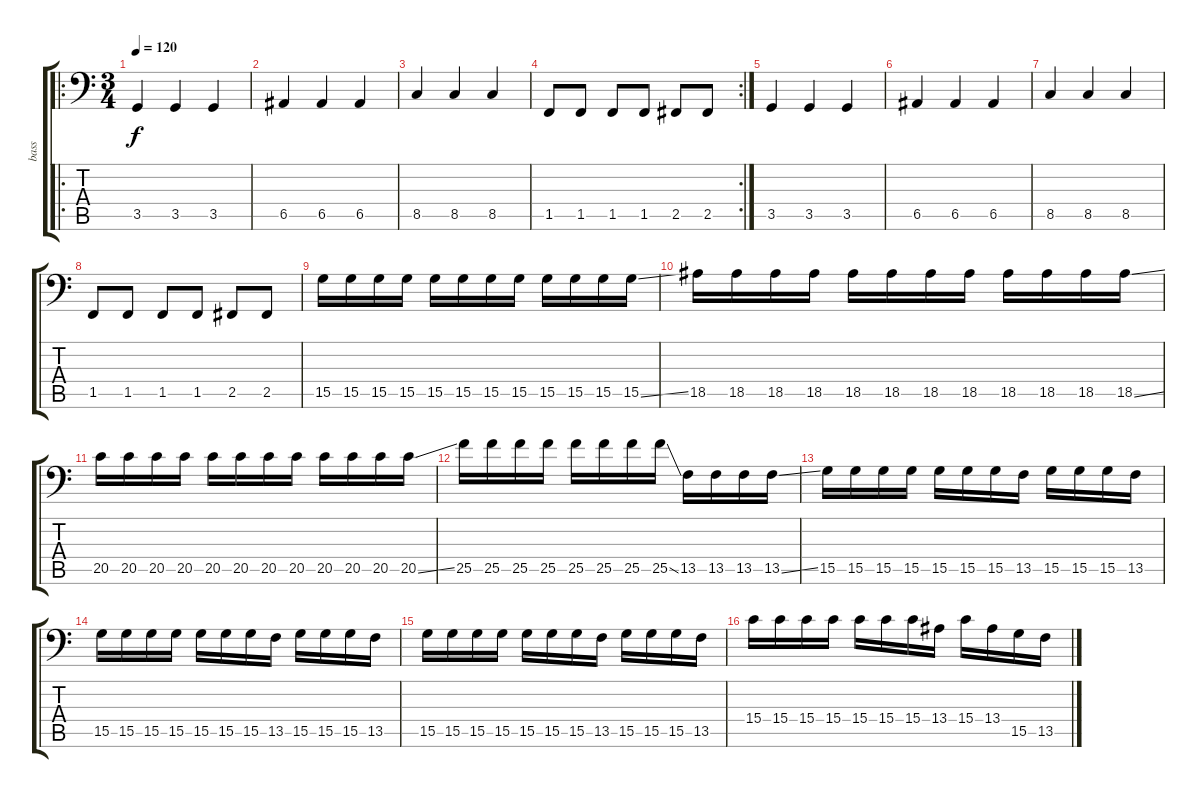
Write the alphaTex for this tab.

\track ("bass" "bass") {instrument electricbassfinger}
\staff {score tabs}
\tuning (C3 G2 D2 A1 E1 B0) {hide}
\ro
\ts (3 4)
\section ("" "")
\tempo 120
\clef f4
\ks c
3.5.4{dy f} 3.5.4 3.5.4 |
6.5.4 6.5.4 6.5.4 |
8.5.4 8.5.4 8.5.4 |
\rc 2
1.5.8 1.5.8 1.5.8 1.5.8 2.5.8 2.5.8 |
3.5.4 3.5.4 3.5.4 |
6.5.4 6.5.4 6.5.4 |
8.5.4 8.5.4 8.5.4 |
1.5.8 1.5.8 1.5.8 1.5.8 2.5.8 2.5.8 |
15.5.16 15.5.16 15.5.16 15.5.16 15.5.16 15.5.16 15.5.16 15.5.16 15.5.16 15.5.16 15.5.16 15.5{ss}.16 |
18.5.16 18.5.16 18.5.16 18.5.16 18.5.16 18.5.16 18.5.16 18.5.16 18.5.16 18.5.16 18.5.16 18.5{ss}.16 |
20.5.16 20.5.16 20.5.16 20.5.16 20.5.16 20.5.16 20.5.16 20.5.16 20.5.16 20.5.16 20.5.16 20.5{ss}.16 |
25.5.16 25.5.16 25.5.16 25.5.16 25.5.16 25.5.16 25.5.16 25.5{ss}.16 13.5.16 13.5.16 13.5.16 13.5{ss}.16 |
15.5.16 15.5.16 15.5.16 15.5.16 15.5.16 15.5.16 15.5.16 13.5.16 15.5.16 15.5.16 15.5.16 13.5.16 |
15.5.16 15.5.16 15.5.16 15.5.16 15.5.16 15.5.16 15.5.16 13.5.16 15.5.16 15.5.16 15.5.16 13.5.16 |
15.5.16 15.5.16 15.5.16 15.5.16 15.5.16 15.5.16 15.5.16 13.5.16 15.5.16 15.5.16 15.5.16 13.5.16 |
15.4.16 15.4.16 15.4.16 15.4.16 15.4.16 15.4.16 15.4.16 13.4.16 15.4.16 13.4.16 15.5.16 13.5.16
